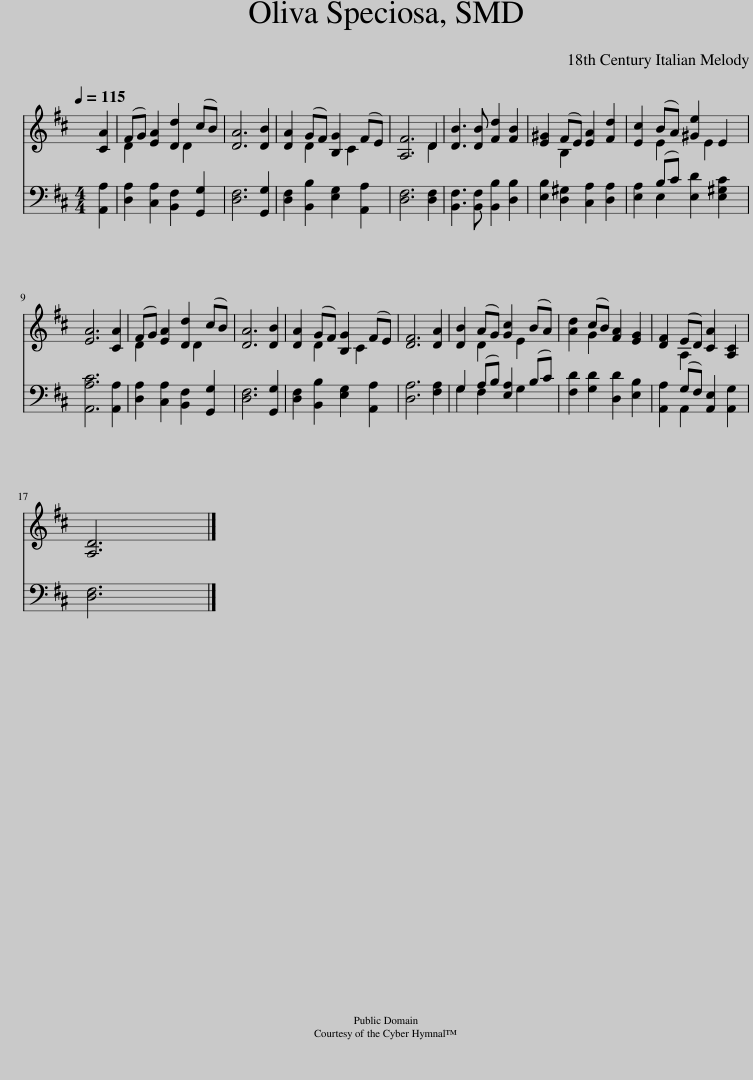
X:1
%%score ( 1 2 ) ( 3 4 )
L:1/8
Q:1/4=115
M:4/4
I:linebreak $
K:D
V:1 treble
V:2 treble
V:3 bass
V:4 bass
V:1
 [CA]2 | (FG) [EA]2 [Dd]2 (cB) | [DA]6 [DB]2 | [DA]2 (GF) [B,G]2 (FE) | [A,F]6 D2 | %5
 [DB]3 [DB] [Fd]2 [FB]2 | [E^G]2 (FE) [EA]2 [Fd]2 | [Ec]2 (BA) [^Ge]2 E2 |$ [EA]6 [CA]2 | (FG) [EA]2 [Dd]2 (cB) | %10
 [DA]6 [DB]2 | [DA]2 (GF) [B,G]2 (FE) | [DF]6 [DA]2 | [DB]2 (AG) [Gc]2 (BA) | [Ad]2 (cB) [FA]2 [EG]2 | %15
 [DF]2 (ED) [CA]2 [A,C]2 |$ [A,D]6 |] %17
V:2
 x2 | D2 x3 D2 x | x8 | x2 D2 x C2 x | x6 D2 | %5
 x8 | x2 B,2 x4 | x2 E2 x E2 x |$ x8 | D2 x3 D2 x | %10
 x8 | x2 D2 x C2 x | x8 | x2 D2 x E2 x | x2 G2 x4 | %15
 x2 A,2 x4 |$ x6 |] %17
V:3
 [A,,A,]2 | [D,A,]2 [C,A,]2 [B,,F,]2 [G,,G,]2 | [D,F,]6 [G,,G,]2 | [D,F,]2 [B,,B,]2 [E,G,]2 [A,,A,]2 | [D,F,]6 [D,F,]2 | %5
 [B,,F,]3 [B,,F,] [B,,B,]2 [D,B,]2 | [E,B,]2 [D,^G,]2 [C,A,]2 [D,A,]2 | [E,A,]2 (B,C) [E,D]2 [E,^G,C]2 |$ [A,,A,C]6 [A,,A,]2 | [D,A,]2 [C,A,]2 [B,,F,]2 [G,,G,]2 | %10
 [D,F,]6 [G,,G,]2 | [D,F,]2 [B,,B,]2 [E,G,]2 [A,,A,]2 | [D,A,]6 [F,A,]2 | G,2 (A,B,) [E,A,]2 (B,C) | [F,D]2 [G,D]2 [D,D]2 [E,B,]2 | %15
 [A,,A,]2 (G,F,) [A,,E,]2 [A,,G,]2 |$ [D,F,]6 |] %17
V:4
 x2 | x8 | x8 | x8 | x8 | %5
 x8 | x8 | x2 E,2 x4 |$ x8 | x8 | %10
 x8 | x8 | x8 | G,2 F,2 x G,2 x | x8 | %15
 x2 A,,2 x4 |$ x6 |] %17
